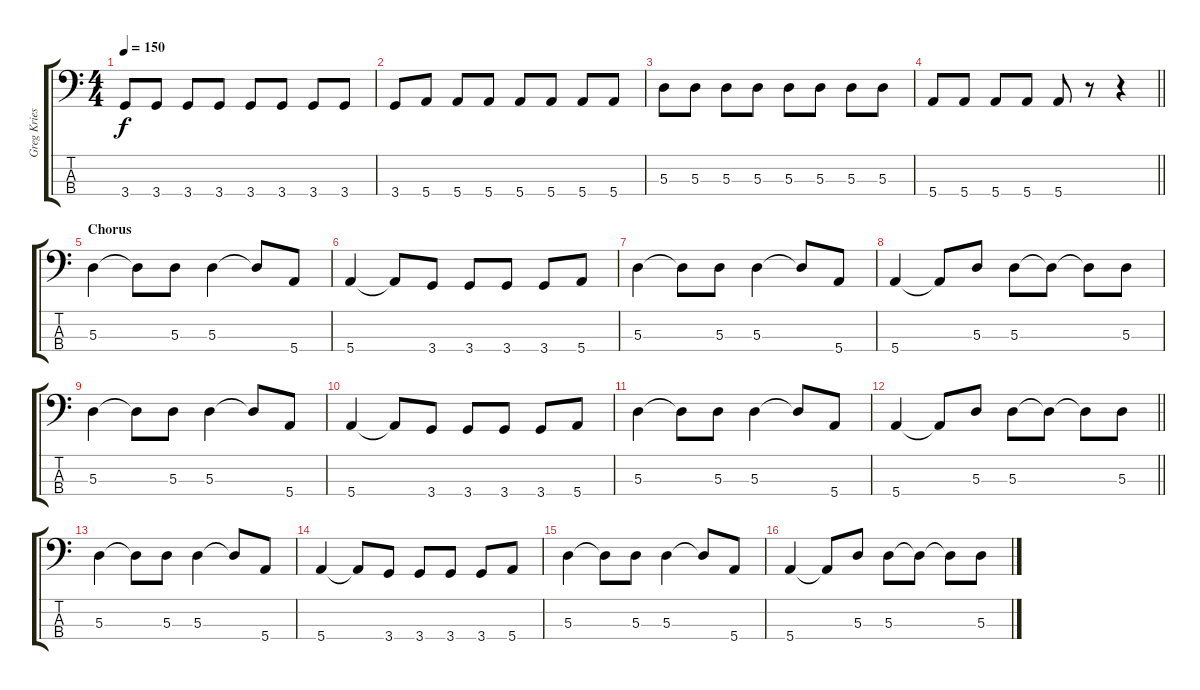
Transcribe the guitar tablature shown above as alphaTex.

\track ("Greg Kriesel - Bass" "Greg Kries") {instrument electricbasspick}
\staff {score tabs}
\tuning (G2 D2 A1 E1) {hide}
\ts (4 4)
\tempo 150
\clef f4
\ks c
3.4.8{dy f} 3.4.8 3.4.8 3.4.8 3.4.8 3.4.8 3.4.8 3.4.8 |
3.4.8 5.4.8 5.4.8 5.4.8 5.4.8 5.4.8 5.4.8 5.4.8 |
5.3.8{instrument electricbasspick} 5.3.8 5.3.8 5.3.8 5.3.8 5.3.8 5.3.8 5.3.8 |
\barLineRight lightlight
5.4.8 5.4.8 5.4.8 5.4.8 5.4.8 r.8 r.4 |
\section ("" "Chorus")
5.3.4 5.3{t}.8 5.3.8 5.3.4 5.3{t}.8 5.4.8 |
5.4.4 5.4{t}.8 3.4.8 3.4.8 3.4.8 3.4.8 5.4.8 |
5.3.4 5.3{t}.8 5.3.8 5.3.4 5.3{t}.8 5.4.8 |
5.4.4 5.4{t}.8 5.3.8 5.3.8 5.3{t}.8 5.3{t}.8 5.3.8 |
5.3.4 5.3{t}.8 5.3.8 5.3.4 5.3{t}.8 5.4.8 |
5.4.4 5.4{t}.8 3.4.8 3.4.8 3.4.8 3.4.8 5.4.8 |
5.3.4 5.3{t}.8 5.3.8 5.3.4 5.3{t}.8 5.4.8 |
\barLineRight lightlight
5.4.4 5.4{t}.8 5.3.8 5.3.8 5.3{t}.8 5.3{t}.8 5.3.8 |
5.3.4 5.3{t}.8 5.3.8 5.3.4 5.3{t}.8 5.4.8 |
5.4.4 5.4{t}.8 3.4.8 3.4.8 3.4.8 3.4.8 5.4.8 |
5.3.4 5.3{t}.8 5.3.8 5.3.4 5.3{t}.8 5.4.8 |
5.4.4 5.4{t}.8 5.3.8 5.3.8 5.3{t}.8 5.3{t}.8 5.3.8
